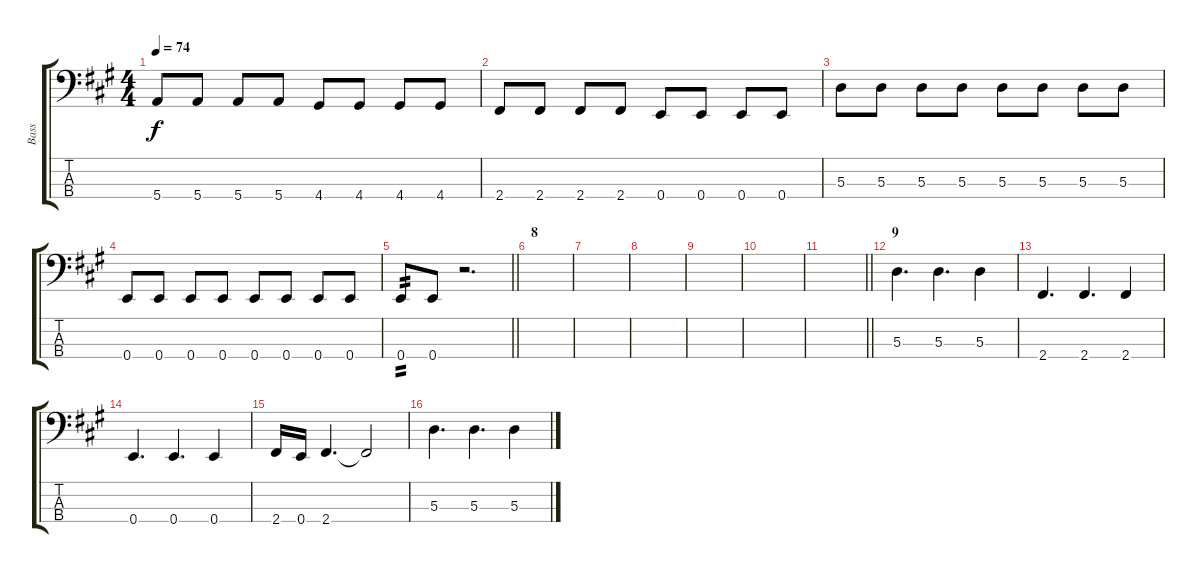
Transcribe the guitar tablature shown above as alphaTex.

\track ("Bass" "Bass") {instrument electricbassfinger}
\staff {score tabs}
\tuning (G2 D2 A1 E1) {hide}
\ts (4 4)
\tempo 74
\clef f4
\ks a
5.4.8{dy f} 5.4.8 5.4.8 5.4.8 4.4.8 4.4.8 4.4.8 4.4.8 |
2.4.8 2.4.8 2.4.8 2.4.8 0.4.8 0.4.8 0.4.8 0.4.8 |
5.3.8 5.3.8 5.3.8 5.3.8 5.3.8 5.3.8 5.3.8 5.3.8 |
0.4.8 0.4.8 0.4.8 0.4.8 0.4.8 0.4.8 0.4.8 0.4.8 |
\barLineRight lightlight
0.4.8{tp 2} 0.4.8 r.2{d} |
\section ("" "8")
|
|
|
|
|
\barLineRight lightlight
|
\section ("" "9")
5.3.4{d} 5.3.4{d} 5.3.4 |
2.4.4{d} 2.4.4{d} 2.4.4 |
0.4.4{d} 0.4.4{d} 0.4.4 |
2.4.16 0.4.16 2.4.4{d} 2.4{t}.2 |
5.3.4{d} 5.3.4{d} 5.3.4
